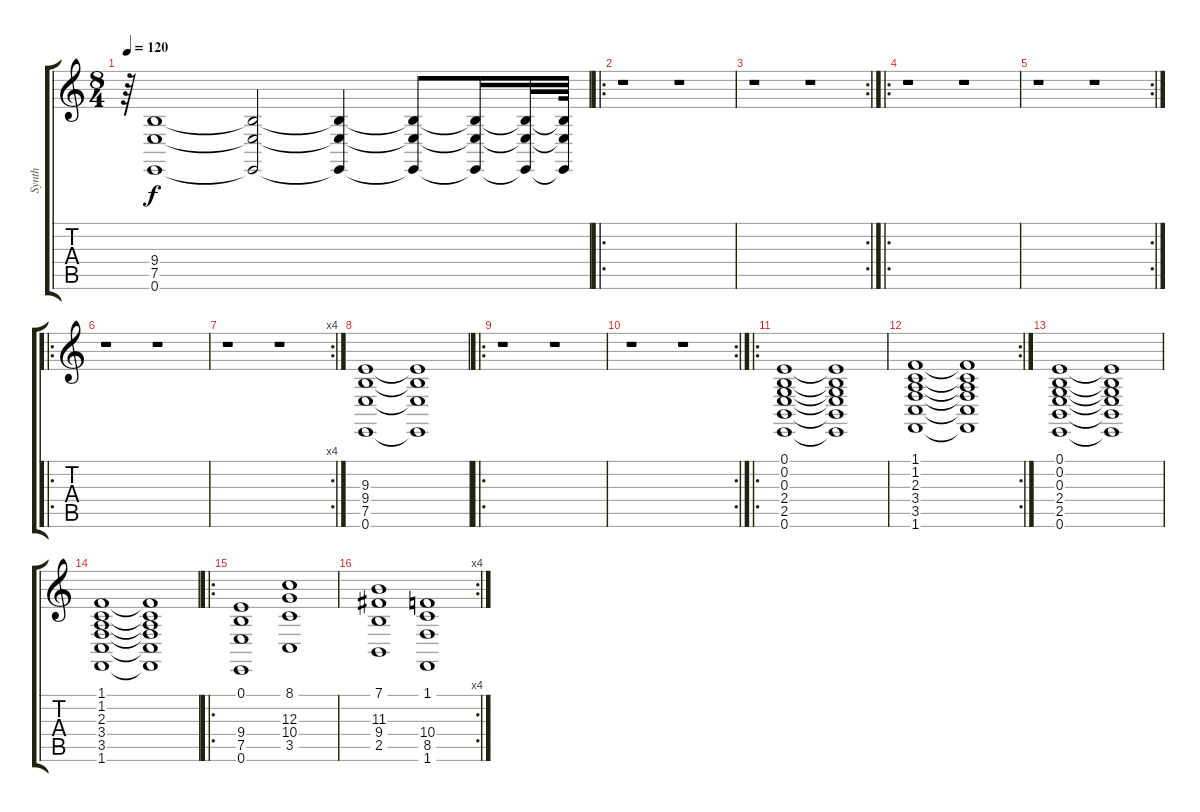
\track ("Synth" "Synth") {instrument fx7echoes}
\staff {score tabs}
\tuning (E4 B3 G3 D3 A2 E2) {hide}
\ts (8 4)
\tempo 120
\clef g2
\ks c
r.64{dy f volume 0 instrument fx7echoes} (9.4 7.5 0.6).1{volume 13} (9.4{t} 7.5{t} 0.6{t}).2 (9.4{t} 7.5{t} 0.6{t}).4 (9.4{t} 7.5{t} 0.6{t}).8 (9.4{t} 7.5{t} 0.6{t}).16 (9.4{t} 7.5{t} 0.6{t}).32 (9.4{t} 7.5{t} 0.6{t}).64 |
\ro
r.1 r.1 |
\rc 2
r.1 r.1 |
\ro
r.1 r.1 |
\rc 2
r.1 r.1 |
\ro
r.1 r.1 |
\rc 4
r.1 r.1{volume 0} |
(9.3 9.4 7.5 0.6).1{volume 10} (9.3{t} 9.4{t} 7.5{t} 0.6{t}).1 |
\ro
r.1 r.1 |
\rc 2
r.1 r.1 |
\ro
(0.1 0.2 0.3 2.4 2.5 0.6).1{volume 8} (0.1{t} 0.2{t} 0.3{t} 2.4{t} 2.5{t} 0.6{t}).1 |
\rc 2
(1.1 1.2 2.3 3.4 3.5 1.6).1 (1.1{t} 1.2{t} 2.3{t} 3.4{t} 3.5{t} 1.6{t}).1 |
(0.1 0.2 0.3 2.4 2.5 0.6).1 (0.1{t} 0.2{t} 0.3{t} 2.4{t} 2.5{t} 0.6{t}).1 |
(1.1 1.2 2.3 3.4 3.5 1.6).1 (1.1{t} 1.2{t} 2.3{t} 3.4{t} 3.5{t} 1.6{t}).1 |
\ro
(0.1 9.4 7.5 0.6).1{volume 10} (8.1 12.3 10.4 3.5).1 |
\rc 4
(7.1 11.3 9.4 2.5).1 (1.1 10.4 8.5 1.6).1
